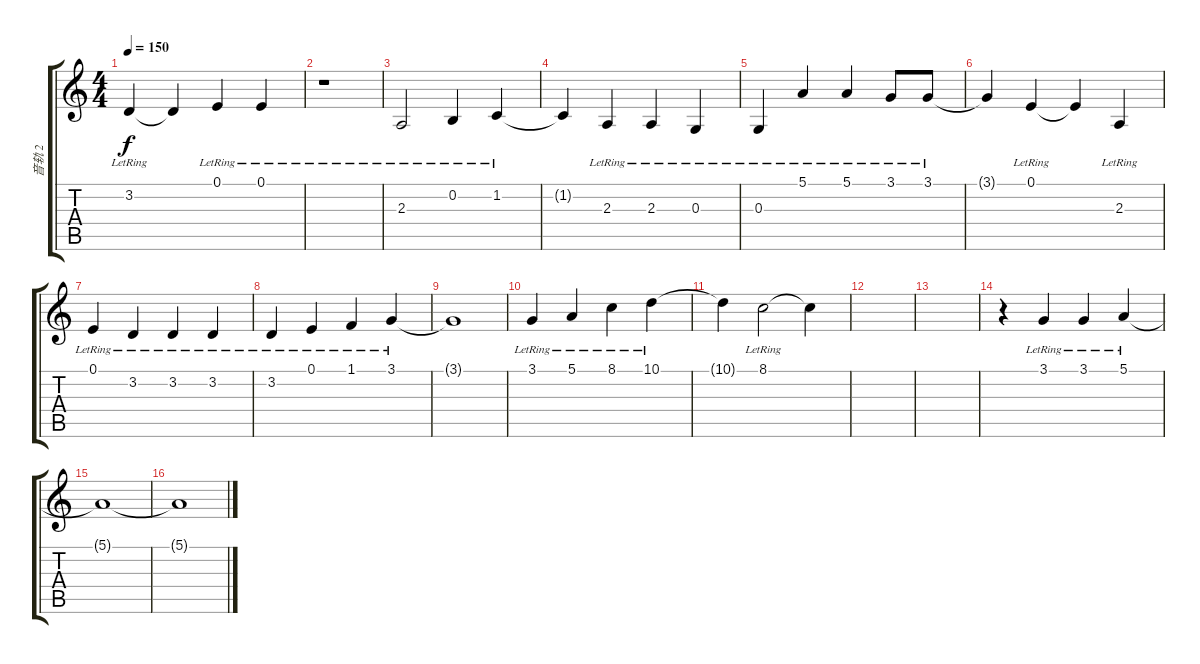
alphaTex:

\track ("音轨 2" "音轨 2") {instrument acousticgrandpiano}
\staff {score tabs}
\tuning (E4 B3 G3 D3 A2 E2) {hide}
\ts (4 4)
\tempo 150
\clef g2
\ks c
3.2{lr}.4{dy f} 3.2{t}.4 0.1{lr}.4 0.1{lr}.4 |
r.1 |
2.3{lr}.2 0.2{lr}.4 1.2{lr}.4 |
1.2{t}.4 2.3{lr}.4 2.3{lr}.4 0.3{lr}.4 |
0.3{lr}.4 5.1{lr}.4 5.1{lr}.4 3.1{lr}.8 3.1{lr}.8 |
3.1{t}.4 0.1{lr}.4 0.1{t}.4 2.3{lr}.4 |
0.1{lr}.4 3.2{lr}.4 3.2{lr}.4 3.2{lr}.4 |
3.2{lr}.4 0.1{lr}.4 1.1{lr}.4 3.1{lr}.4 |
3.1{t}.1 |
3.1{lr}.4 5.1{lr}.4 8.1{lr}.4 10.1{lr}.4 |
10.1{t}.4 8.1{lr}.2 8.1{t}.4 |
|
|
r.4 3.1{lr}.4 3.1{lr}.4 5.1{lr}.4 |
5.1{t}.1 |
5.1{t}.1
